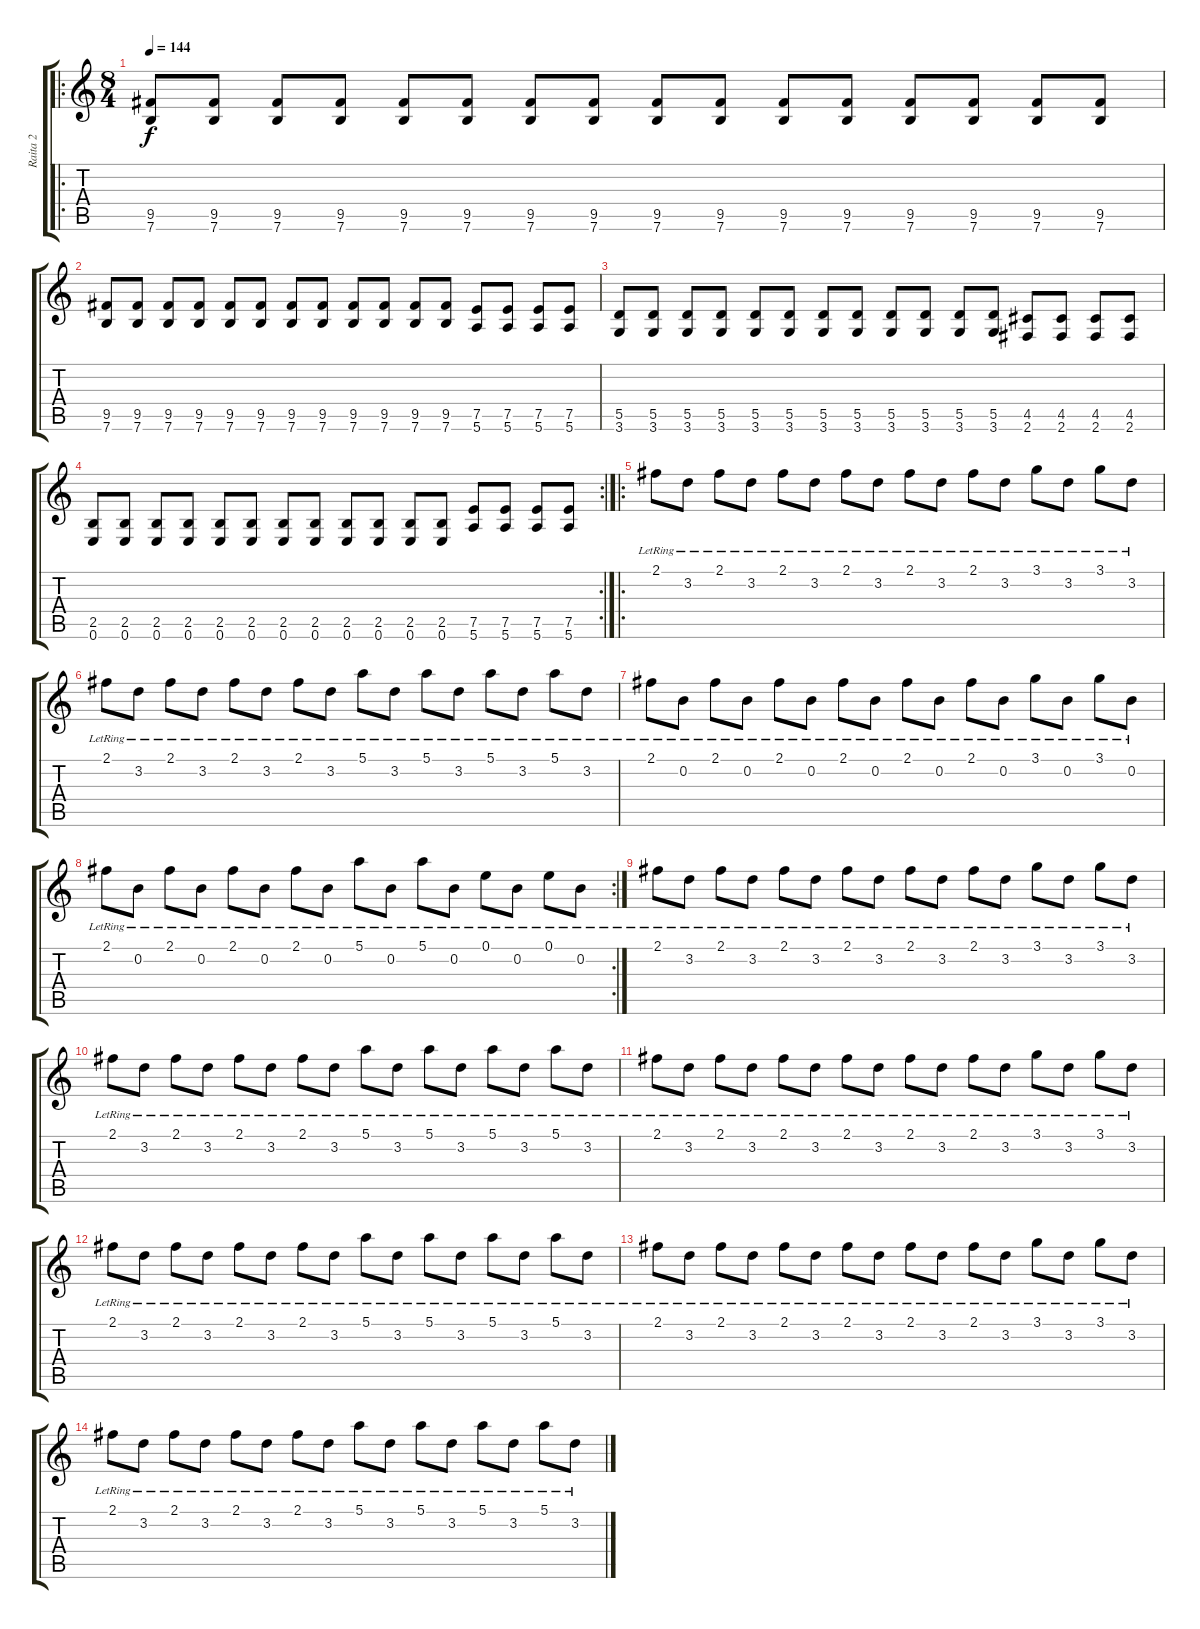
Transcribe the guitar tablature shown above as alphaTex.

\track ("Raita 2" "Raita 2") {instrument overdrivenguitar}
\staff {score tabs}
\tuning (E4 B3 G3 D3 A2 E2) {hide}
\ro
\ts (8 4)
\tempo 144
\clef g2
\ks c
(9.5 7.6).8{dy f} (9.5 7.6).8 (9.5 7.6).8 (9.5 7.6).8 (9.5 7.6).8 (9.5 7.6).8 (9.5 7.6).8 (9.5 7.6).8 (9.5 7.6).8 (9.5 7.6).8 (9.5 7.6).8 (9.5 7.6).8 (9.5 7.6).8 (9.5 7.6).8 (9.5 7.6).8 (9.5 7.6).8 |
(9.5 7.6).8 (9.5 7.6).8 (9.5 7.6).8 (9.5 7.6).8 (9.5 7.6).8 (9.5 7.6).8 (9.5 7.6).8 (9.5 7.6).8 (9.5 7.6).8 (9.5 7.6).8 (9.5 7.6).8 (9.5 7.6).8 (7.5 5.6).8 (7.5 5.6).8 (7.5 5.6).8 (7.5 5.6).8 |
(5.5 3.6).8 (5.5 3.6).8 (5.5 3.6).8 (5.5 3.6).8 (5.5 3.6).8 (5.5 3.6).8 (5.5 3.6).8 (5.5 3.6).8 (5.5 3.6).8 (5.5 3.6).8 (5.5 3.6).8 (5.5 3.6).8 (4.5 2.6).8 (4.5 2.6).8 (4.5 2.6).8 (4.5 2.6).8 |
\rc 2
(2.5 0.6).8 (2.5 0.6).8 (2.5 0.6).8 (2.5 0.6).8 (2.5 0.6).8 (2.5 0.6).8 (2.5 0.6).8 (2.5 0.6).8 (2.5 0.6).8 (2.5 0.6).8 (2.5 0.6).8 (2.5 0.6).8 (7.5 5.6).8 (7.5 5.6).8 (7.5 5.6).8 (7.5 5.6).8 |
\ro
2.1{lr}.8{volume 12 instrument acousticguitarsteel} 3.2{lr}.8 2.1{lr}.8 3.2{lr}.8 2.1{lr}.8 3.2{lr}.8 2.1{lr}.8 3.2{lr}.8 2.1{lr}.8 3.2{lr}.8 2.1{lr}.8 3.2{lr}.8 3.1{lr}.8 3.2{lr}.8 3.1{lr}.8 3.2{lr}.8 |
2.1{lr}.8 3.2{lr}.8 2.1{lr}.8 3.2{lr}.8 2.1{lr}.8 3.2{lr}.8 2.1{lr}.8 3.2{lr}.8 5.1{lr}.8 3.2{lr}.8 5.1{lr}.8 3.2{lr}.8 5.1{lr}.8 3.2{lr}.8 5.1{lr}.8 3.2{lr}.8 |
2.1{lr}.8 0.2{lr}.8 2.1{lr}.8 0.2{lr}.8 2.1{lr}.8 0.2{lr}.8 2.1{lr}.8 0.2{lr}.8 2.1{lr}.8 0.2{lr}.8 2.1{lr}.8 0.2{lr}.8 3.1{lr}.8 0.2{lr}.8 3.1{lr}.8 0.2{lr}.8 |
\rc 2
2.1{lr}.8 0.2{lr}.8 2.1{lr}.8 0.2{lr}.8 2.1{lr}.8 0.2{lr}.8 2.1{lr}.8 0.2{lr}.8 5.1{lr}.8 0.2{lr}.8 5.1{lr}.8 0.2{lr}.8 0.1{lr}.8 0.2{lr}.8 0.1{lr}.8 0.2{lr}.8 |
2.1{lr}.8{volume 10} 3.2{lr}.8 2.1{lr}.8 3.2{lr}.8 2.1{lr}.8 3.2{lr}.8 2.1{lr}.8 3.2{lr}.8 2.1{lr}.8 3.2{lr}.8 2.1{lr}.8 3.2{lr}.8 3.1{lr}.8 3.2{lr}.8 3.1{lr}.8 3.2{lr}.8 |
2.1{lr}.8{volume 8} 3.2{lr}.8 2.1{lr}.8 3.2{lr}.8 2.1{lr}.8 3.2{lr}.8 2.1{lr}.8 3.2{lr}.8 5.1{lr}.8 3.2{lr}.8 5.1{lr}.8 3.2{lr}.8 5.1{lr}.8 3.2{lr}.8 5.1{lr}.8 3.2{lr}.8 |
2.1{lr}.8{volume 6} 3.2{lr}.8 2.1{lr}.8 3.2{lr}.8 2.1{lr}.8 3.2{lr}.8 2.1{lr}.8 3.2{lr}.8 2.1{lr}.8 3.2{lr}.8 2.1{lr}.8 3.2{lr}.8 3.1{lr}.8 3.2{lr}.8 3.1{lr}.8 3.2{lr}.8 |
2.1{lr}.8{volume 4} 3.2{lr}.8 2.1{lr}.8 3.2{lr}.8 2.1{lr}.8 3.2{lr}.8 2.1{lr}.8 3.2{lr}.8 5.1{lr}.8 3.2{lr}.8 5.1{lr}.8 3.2{lr}.8 5.1{lr}.8 3.2{lr}.8 5.1{lr}.8 3.2{lr}.8 |
2.1{lr}.8{volume 3} 3.2{lr}.8 2.1{lr}.8 3.2{lr}.8 2.1{lr}.8 3.2{lr}.8 2.1{lr}.8 3.2{lr}.8 2.1{lr}.8 3.2{lr}.8 2.1{lr}.8 3.2{lr}.8 3.1{lr}.8 3.2{lr}.8 3.1{lr}.8 3.2{lr}.8 |
2.1{lr}.8{volume 1} 3.2{lr}.8 2.1{lr}.8 3.2{lr}.8 2.1{lr}.8 3.2{lr}.8 2.1{lr}.8 3.2{lr}.8 5.1{lr}.8 3.2{lr}.8 5.1{lr}.8 3.2{lr}.8 5.1{lr}.8 3.2{lr}.8 5.1{lr}.8 3.2{lr}.8
